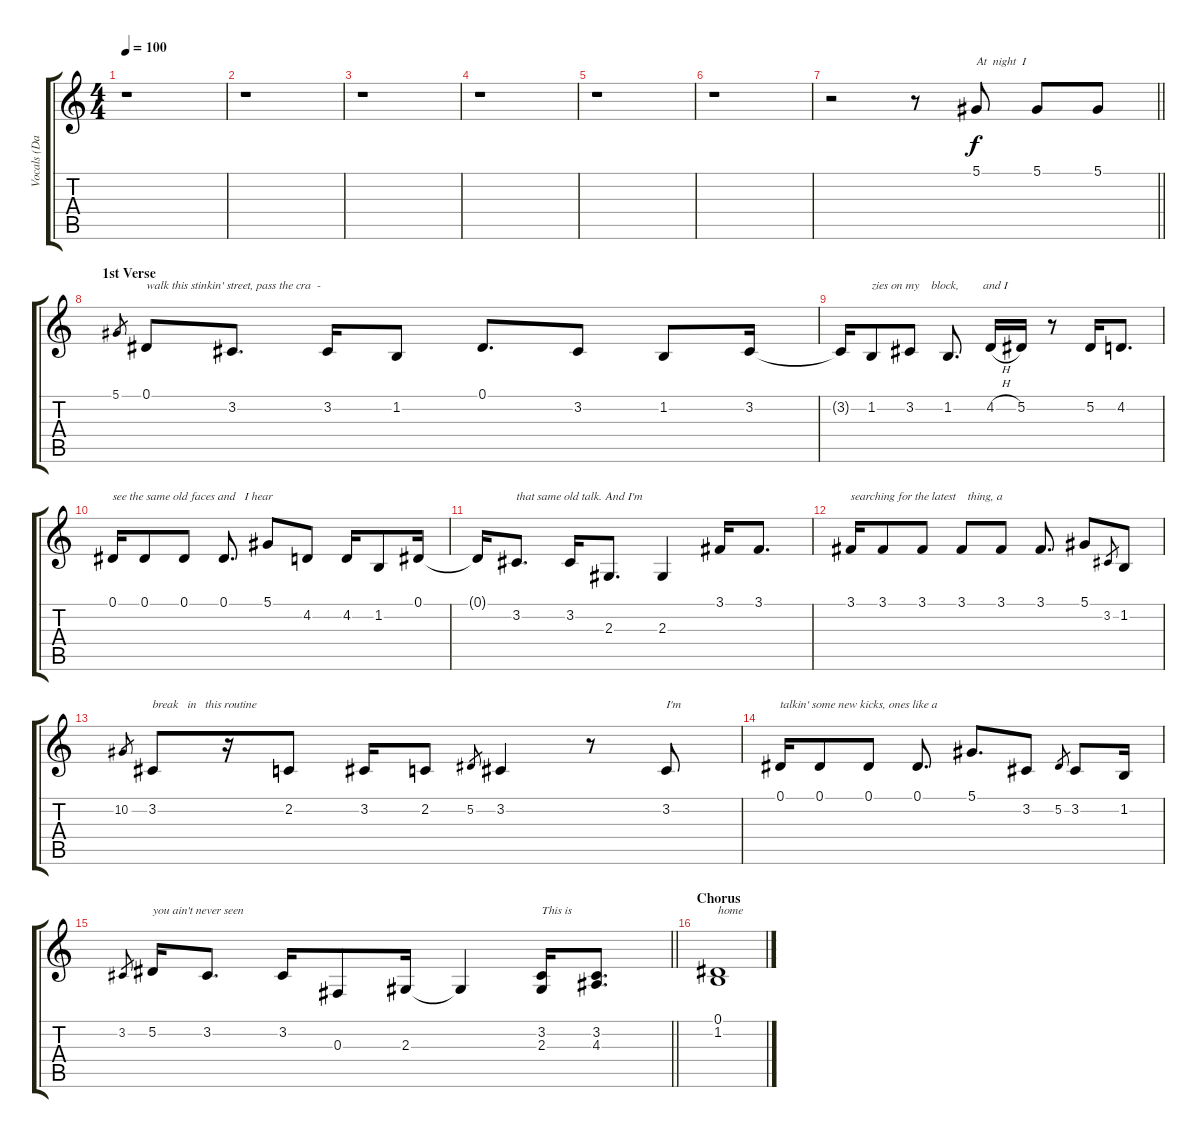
\track ("Vocals (David Lee Roth)" "Vocals (Da") {mute instrument sopranosax}
\staff {score tabs}
\tuning (Eb4 Bb3 Gb3 Db3 Ab2 Eb2) {hide}
\ts (4 4)
\tempo 100
\clef g2
\ks c
r.1{dy f} |
r.1 |
r.1 |
r.1 |
r.1 |
r.1 |
\barLineRight lightlight
r.2 r.8 5.1.8{txt "At  night  I "} 5.1.8 5.1.8 |
\section ("" "1st Verse")
5.1.8{gr} 0.1.8{txt "walk this stinkin' street, pass the cra  -"} 3.2.8{d} 3.2.16 1.2.8 0.1.8{d} 3.2.8 1.2.8 3.2.16 |
3.2{t}.16 1.2.8{txt "zies on my    block,        and I"} 3.2.8 1.2.8{d} 4.2{h}.16 5.2.16 r.8 5.2.16 4.2.8{d} |
0.1.16{txt "see the same old faces and   I hear"} 0.1.8 0.1.8 0.1.8{d} 5.1.8 4.2.8 4.2.16 1.2.8 0.1.16 |
0.1{t}.16 3.2.8{d txt "that same old talk. And I'm"} 3.2.16 2.3.8{d} 2.3.4 3.1.16 3.1.8{d} |
3.1.16{txt "searching for the latest    thing, a"} 3.1.8 3.1.8 3.1.8 3.1.8 3.1.8{d} 5.1.8 3.2.8{gr} 1.2.8 |
10.2.8{gr} 3.2.8{txt "break   in   this routine"} r.16 2.2.8 3.2.16 2.2.8 5.2.8{gr} 3.2.4 r.8 3.2.8{txt "I'm"} |
0.1.16{txt "talkin' some new kicks, ones like a"} 0.1.8 0.1.8 0.1.8{d} 5.1.8{d} 3.2.8 5.2.8{gr} 3.2.8 1.2.16 |
\barLineRight lightlight
3.2.8{gr} 5.2.16{txt "you ain't never seen"} 3.2.8{d} 3.2.16 0.3.8 2.3.16 2.3{t}.4 (3.2 2.3).16{txt "This is"} (3.2 4.3).8{d} |
\section ("" "Chorus")
(0.1 1.2).1{txt "home"}
